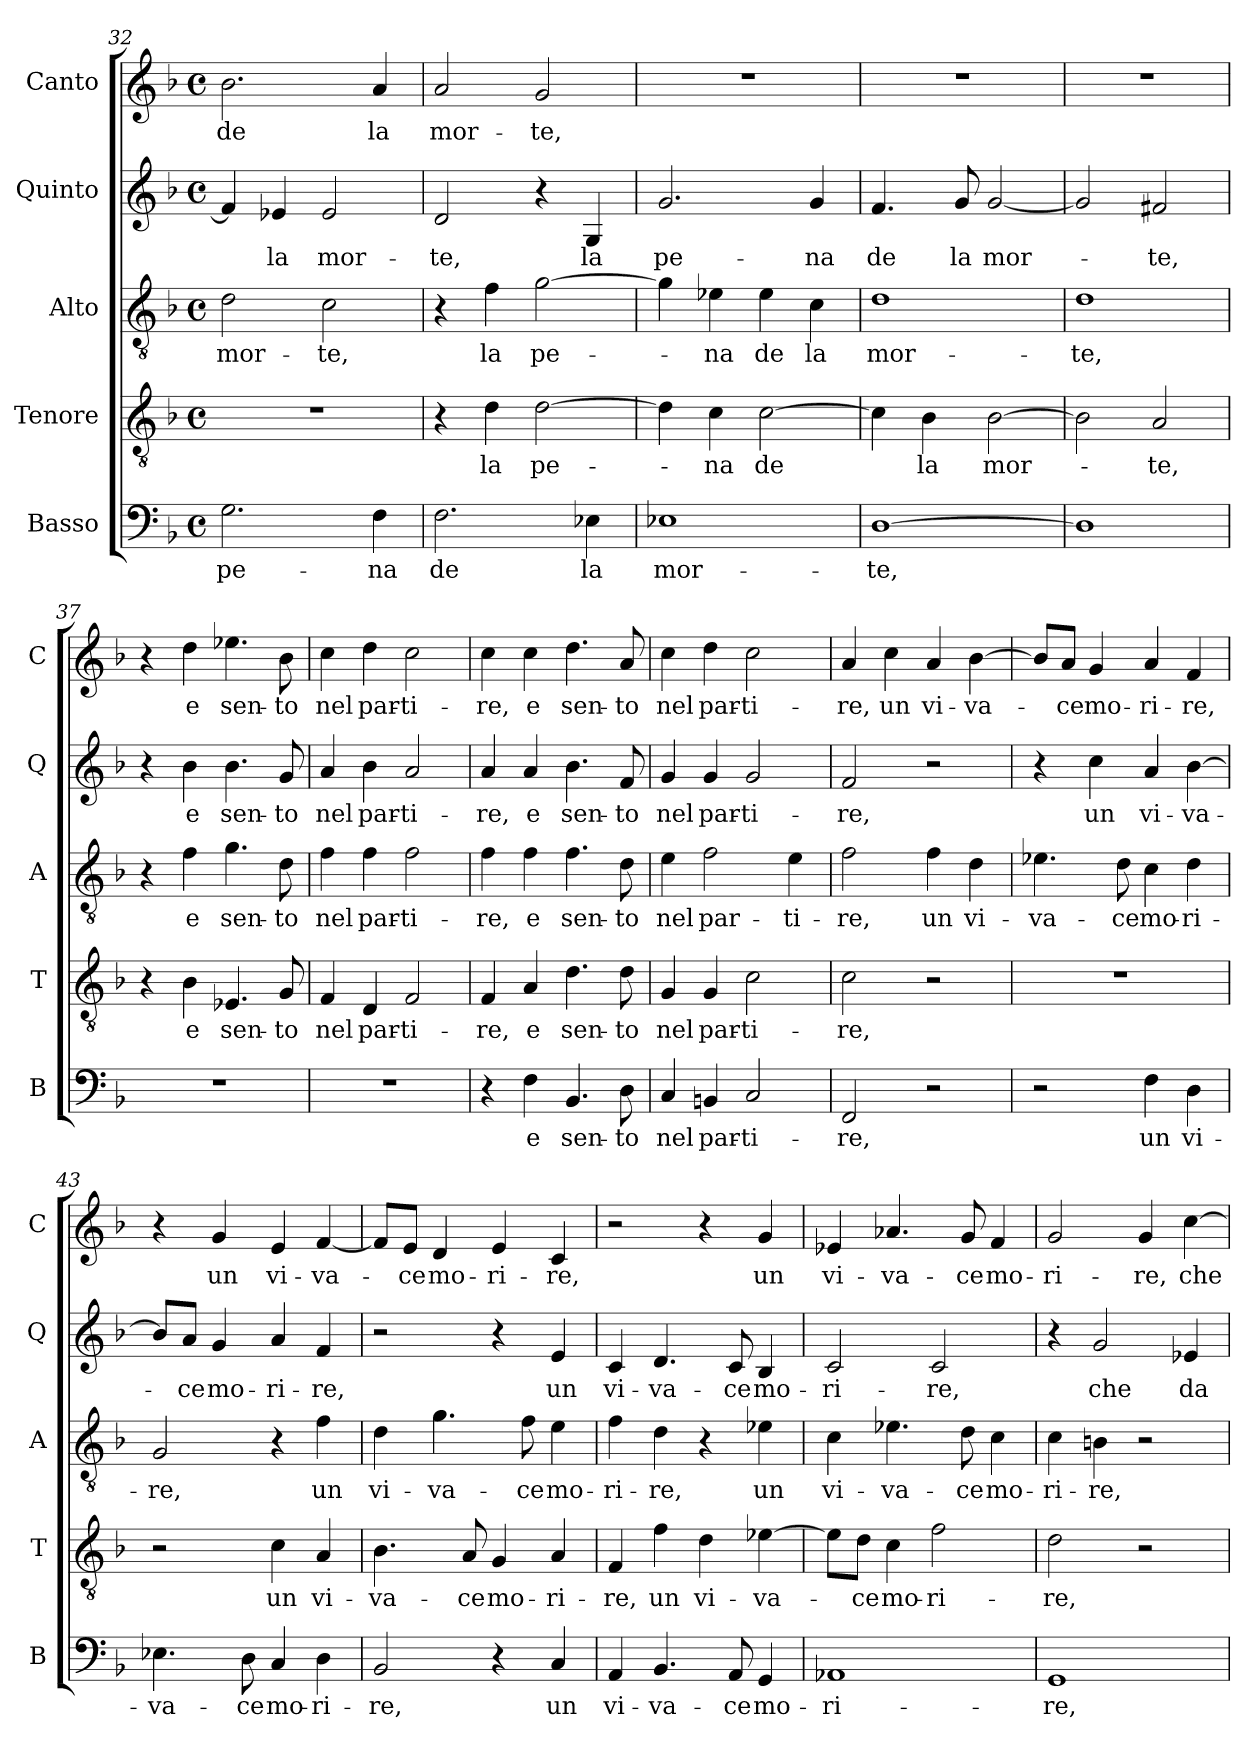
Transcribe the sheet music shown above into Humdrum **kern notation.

**kern	**text	**kern	**text	**kern	**text	**kern	**text	**kern	**text
*part5	*part5	*part4	*part4	*part3	*part3	*part2	*part2	*part1	*part1
*staff5	*staff5	*staff4	*staff4	*staff3	*staff3	*staff2	*staff2	*staff1	*staff1
*I"Basso	*	*I"Tenore	*	*I"Alto	*	*I"Quinto	*	*I"Canto	*
*I'B	*	*I'T	*	*I'A	*	*I'Q	*	*I'C	*
!!LO:LB:g=z
*clefF4	*	*clefGv2	*	*clefGv2	*	*clefG2	*	*clefG2	*
*k[b-]	*	*k[b-]	*	*k[b-]	*	*k[b-]	*	*k[b-]	*
*F:	*	*F:	*	*F:	*	*F:	*	*F:	*
*M4/4	*	*M4/4	*	*M4/4	*	*M4/4	*	*M4/4	*
*met(c)	*	*met(c)	*	*met(c)	*	*met(c)	*	*met(c)	*
=32	=32	=32	=32	=32	=32	=32	=32	=32	=32
!	!LO:LY:b	!	!	!	!LO:LY:b	!	!	!	!LO:LY:b
2.G\	pe-	1r	.	2d\	mor-	4f/]	.	2.b-\	de
!	!	!	!	!	!	!	!LO:LY:b	!	!
.	.	.	.	.	.	4e-X/	la	.	.
!	!	!	!	!	!LO:LY:b	!	!LO:LY:b	!	!
.	.	.	.	2c\	-te,	2e-/	mor-	.	.
!	!LO:LY:b	!	!	!	!	!	!	!	!LO:LY:b
4F\	-na	.	.	.	.	.	.	4a/	la
=33	=33	=33	=33	=33	=33	=33	=33	=33	=33
!	!LO:LY:b	!	!	!	!	!	!LO:LY:b	!	!LO:LY:b
2.F\	de	4r	.	4r	.	2d/	-te,	2a/	mor-
!	!	!	!LO:LY:b	!	!LO:LY:b	!	!	!	!
.	.	4d\	la	4f\	la	.	.	.	.
!	!	!	!LO:LY:b	!	!LO:LY:b	!	!	!	!LO:LY:b
.	.	[2d\	pe-	[2g\	pe-	4r	.	2g/	-te,
!	!LO:LY:b	!	!	!	!	!	!LO:LY:b	!	!
4E-X\	la	.	.	.	.	4G/	la	.	.
=34	=34	=34	=34	=34	=34	=34	=34	=34	=34
!	!LO:LY:b	!	!	!	!	!	!LO:LY:b	!	!
1E-X	mor-	4d\]	.	4g\]	.	2.g/	pe-	1r	.
!	!	!	!LO:LY:b	!	!LO:LY:b	!	!	!	!
.	.	4c\	-na	4e-X\	-na	.	.	.	.
!	!	!	!LO:LY:b	!	!LO:LY:b	!	!	!	!
.	.	[2c\	de	4e-\	de	.	.	.	.
!	!	!	!	!	!LO:LY:b	!	!LO:LY:b	!	!
.	.	.	.	4c\	la	4g/	-na	.	.
=35	=35	=35	=35	=35	=35	=35	=35	=35	=35
!	!LO:LY:b	!	!	!	!LO:LY:b	!	!LO:LY:b	!	!
[1D	-te,	4c\]	.	1d	mor-	4.f/	de	1r	.
!	!	!	!LO:LY:b	!	!	!	!	!	!
.	.	4B-\	la	.	.	.	.	.	.
!	!	!	!	!	!	!	!LO:LY:b	!	!
.	.	.	.	.	.	8g/	la	.	.
!	!	!	!LO:LY:b	!	!	!	!LO:LY:b	!	!
.	.	[2B-\	mor-	.	.	[2g/	mor-	.	.
=36	=36	=36	=36	=36	=36	=36	=36	=36	=36
!	!	!	!	!	!LO:LY:b	!	!	!	!
1D]	.	2B-\]	.	1d	-te,	2g/]	.	1r	.
!	!	!	!LO:LY:b	!	!	!	!LO:LY:b	!	!
.	.	2A/	-te,	.	.	2f#X/	-te,	.	.
!!LO:LB:g=z
=37	=37	=37	=37	=37	=37	=37	=37	=37	=37
1r	.	4r	.	4r	.	4r	.	4r	.
!	!	!	!LO:LY:b	!	!LO:LY:b	!	!LO:LY:b	!	!LO:LY:b
.	.	4B-\	e	4f\	e	4b-\	e	4dd\	e
!	!	!	!LO:LY:b	!	!LO:LY:b	!	!LO:LY:b	!	!LO:LY:b
.	.	4.E-X/	sen-	4.g\	sen-	4.b-\	sen-	4.ee-X\	sen-
!	!	!	!LO:LY:b	!	!LO:LY:b	!	!LO:LY:b	!	!LO:LY:b
.	.	8G/	-to	8d\	-to	8g/	-to	8b-\	-to
=38	=38	=38	=38	=38	=38	=38	=38	=38	=38
!	!	!	!LO:LY:b	!	!LO:LY:b	!	!LO:LY:b	!	!LO:LY:b
1r	.	4F/	nel	4f\	nel	4a/	nel	4cc\	nel
!	!	!	!LO:LY:b	!	!LO:LY:b	!	!LO:LY:b	!	!LO:LY:b
.	.	4D/	par-	4f\	par-	4b-\	par-	4dd\	par-
!	!	!	!LO:LY:b	!	!LO:LY:b	!	!LO:LY:b	!	!LO:LY:b
.	.	2F/	-ti-	2f\	-ti-	2a/	-ti-	2cc\	-ti-
=39	=39	=39	=39	=39	=39	=39	=39	=39	=39
!	!	!	!LO:LY:b	!	!LO:LY:b	!	!LO:LY:b	!	!LO:LY:b
4r	.	4F/	-re,	4f\	-re,	4a/	-re,	4cc\	-re,
!	!LO:LY:b	!	!LO:LY:b	!	!LO:LY:b	!	!LO:LY:b	!	!LO:LY:b
4F\	e	4A/	e	4f\	e	4a/	e	4cc\	e
!	!LO:LY:b	!	!LO:LY:b	!	!LO:LY:b	!	!LO:LY:b	!	!LO:LY:b
4.BB-/	sen-	4.d\	sen-	4.f\	sen-	4.b-\	sen-	4.dd\	sen-
!	!LO:LY:b	!	!LO:LY:b	!	!LO:LY:b	!	!LO:LY:b	!	!LO:LY:b
8D\	-to	8d\	-to	8d\	-to	8f/	-to	8a/	-to
=40	=40	=40	=40	=40	=40	=40	=40	=40	=40
!	!LO:LY:b	!	!LO:LY:b	!	!LO:LY:b	!	!LO:LY:b	!	!LO:LY:b
4C/	nel	4G/	nel	4e\	nel	4g/	nel	4cc\	nel
!	!LO:LY:b	!	!LO:LY:b	!	!LO:LY:b	!	!LO:LY:b	!	!LO:LY:b
4BBn/	par-	4G/	par-	2f\	par-	4g/	par-	4dd\	par-
!	!LO:LY:b	!	!LO:LY:b	!	!	!	!LO:LY:b	!	!LO:LY:b
2C/	-ti-	2c\	-ti-	.	.	2g/	-ti-	2cc\	-ti-
!	!	!	!	!	!LO:LY:b	!	!	!	!
.	.	.	.	4e\	-ti-	.	.	.	.
!!LO:PB:g=z
=41	=41	=41	=41	=41	=41	=41	=41	=41	=41
!	!LO:LY:b	!	!LO:LY:b	!	!LO:LY:b	!	!LO:LY:b	!	!LO:LY:b
2FF/	-re,	2c\	-re,	2f\	-re,	2f/	-re,	4a/	-re,
!	!	!	!	!	!	!	!	!	!LO:LY:b
.	.	.	.	.	.	.	.	4cc\	un
!	!	!	!	!	!LO:LY:b	!	!	!	!LO:LY:b
2r	.	2r	.	4f\	un	2r	.	4a/	vi-
!	!	!	!	!	!LO:LY:b	!	!	!	!LO:LY:b
.	.	.	.	4d\	vi-	.	.	[4b-\	-va-
=42	=42	=42	=42	=42	=42	=42	=42	=42	=42
!	!	!	!	!	!LO:LY:b	!	!	!	!
2r	.	1r	.	4.e-X\	-va-	4r	.	8b-/L]	.
!	!	!	!	!	!	!	!	!	!LO:LY:b
.	.	.	.	.	.	.	.	8a/J	-ce
!	!	!	!	!	!	!	!LO:LY:b	!	!LO:LY:b
.	.	.	.	.	.	4cc\	un	4g/	mo-
!	!	!	!	!	!LO:LY:b	!	!	!	!
.	.	.	.	8d\	-ce	.	.	.	.
!	!LO:LY:b	!	!	!	!LO:LY:b	!	!LO:LY:b	!	!LO:LY:b
4F\	un	.	.	4c\	mo-	4a/	vi-	4a/	-ri-
!	!LO:LY:b	!	!	!	!LO:LY:b	!	!LO:LY:b	!	!LO:LY:b
4D\	vi-	.	.	4d\	-ri-	[4b-\	-va-	4f/	-re,
=43	=43	=43	=43	=43	=43	=43	=43	=43	=43
!	!LO:LY:b	!	!	!	!LO:LY:b	!	!	!	!
4.E-X\	-va-	2r	.	2G/	-re,	8b-/L]	.	4r	.
!	!	!	!	!	!	!	!LO:LY:b	!	!
.	.	.	.	.	.	8a/J	-ce	.	.
!	!	!	!	!	!	!	!LO:LY:b	!	!LO:LY:b
.	.	.	.	.	.	4g/	mo-	4g/	un
!	!LO:LY:b	!	!	!	!	!	!	!	!
8D\	-ce	.	.	.	.	.	.	.	.
!	!LO:LY:b	!	!LO:LY:b	!	!	!	!LO:LY:b	!	!LO:LY:b
4C/	mo-	4c\	un	4r	.	4a/	-ri-	4e/	vi-
!	!LO:LY:b	!	!LO:LY:b	!	!LO:LY:b	!	!LO:LY:b	!	!LO:LY:b
4D\	-ri-	4A/	vi-	4f\	un	4f/	-re,	[4f/	-va-
=44	=44	=44	=44	=44	=44	=44	=44	=44	=44
!	!LO:LY:b	!	!LO:LY:b	!	!LO:LY:b	!	!	!	!
2BB-/	-re,	4.B-\	-va-	4d\	vi-	2r	.	8f/L]	.
!	!	!	!	!	!	!	!	!	!LO:LY:b
.	.	.	.	.	.	.	.	8e/J	-ce
!	!	!	!	!	!LO:LY:b	!	!	!	!LO:LY:b
.	.	.	.	4.g\	-va-	.	.	4d/	mo-
!	!	!	!LO:LY:b	!	!	!	!	!	!
.	.	8A/	-ce	.	.	.	.	.	.
!	!	!	!LO:LY:b	!	!	!	!	!	!LO:LY:b
4r	.	4G/	mo-	.	.	4r	.	4e/	-ri-
!	!	!	!	!	!LO:LY:b	!	!	!	!
.	.	.	.	8f\	-ce	.	.	.	.
!	!LO:LY:b	!	!LO:LY:b	!	!LO:LY:b	!	!LO:LY:b	!	!LO:LY:b
4C/	un	4A/	-ri-	4e\	mo-	4e/	un	4c/	-re,
!!LO:LB:g=z
=45	=45	=45	=45	=45	=45	=45	=45	=45	=45
!	!LO:LY:b	!	!LO:LY:b	!	!LO:LY:b	!	!LO:LY:b	!	!
4AA/	vi-	4F/	-re,	4f\	-ri-	4c/	vi-	2r	.
!	!LO:LY:b	!	!LO:LY:b	!	!LO:LY:b	!	!LO:LY:b	!	!
4.BB-/	-va-	4f\	un	4d\	-re,	4.d/	-va-	.	.
!	!	!	!LO:LY:b	!	!	!	!	!	!
.	.	4d\	vi-	4r	.	.	.	4r	.
!	!LO:LY:b	!	!	!	!	!	!LO:LY:b	!	!
8AA/	-ce	.	.	.	.	8c/	-ce	.	.
!	!LO:LY:b	!	!LO:LY:b	!	!LO:LY:b	!	!LO:LY:b	!	!LO:LY:b
4GG/	mo-	[4e-X\	-va-	4e-X\	un	4B-/	mo-	4g/	un
=46	=46	=46	=46	=46	=46	=46	=46	=46	=46
!	!LO:LY:b	!	!	!	!LO:LY:b	!	!LO:LY:b	!	!LO:LY:b
1AA-X	-ri-	8e-\L]	.	4c\	vi-	2c/	-ri-	4e-X/	vi-
!	!	!	!LO:LY:b	!	!	!	!	!	!
.	.	8d\J	-ce	.	.	.	.	.	.
!	!	!	!LO:LY:b	!	!LO:LY:b	!	!	!	!LO:LY:b
.	.	4c\	mo-	4.e-X\	-va-	.	.	4.a-X/	-va-
!	!	!	!LO:LY:b	!	!	!	!LO:LY:b	!	!
.	.	2f\	-ri-	.	.	2c/	-re,	.	.
!	!	!	!	!	!LO:LY:b	!	!	!	!LO:LY:b
.	.	.	.	8d\	-ce	.	.	8g/	-ce
!	!	!	!	!	!LO:LY:b	!	!	!	!LO:LY:b
.	.	.	.	4c\	mo-	.	.	4f/	mo-
=47	=47	=47	=47	=47	=47	=47	=47	=47	=47
!	!LO:LY:b	!	!LO:LY:b	!	!LO:LY:b	!	!	!	!LO:LY:b
1GG	-re,	2d\	-re,	4c\	-ri-	4r	.	2g/	-ri-
!	!	!	!	!	!LO:LY:b	!	!LO:LY:b	!	!
.	.	.	.	4Bn\	-re,	2g/	che	.	.
!	!	!	!	!	!	!	!	!	!LO:LY:b
.	.	2r	.	2r	.	.	.	4g/	-re,
!	!	!	!	!	!	!	!LO:LY:b	!	!LO:LY:b
.	.	.	.	.	.	4e-X/	da	[4cc\	che
=	=	=	=	=	=	=	=	=	=
*-	*-	*-	*-	*-	*-	*-	*-	*-	*-
